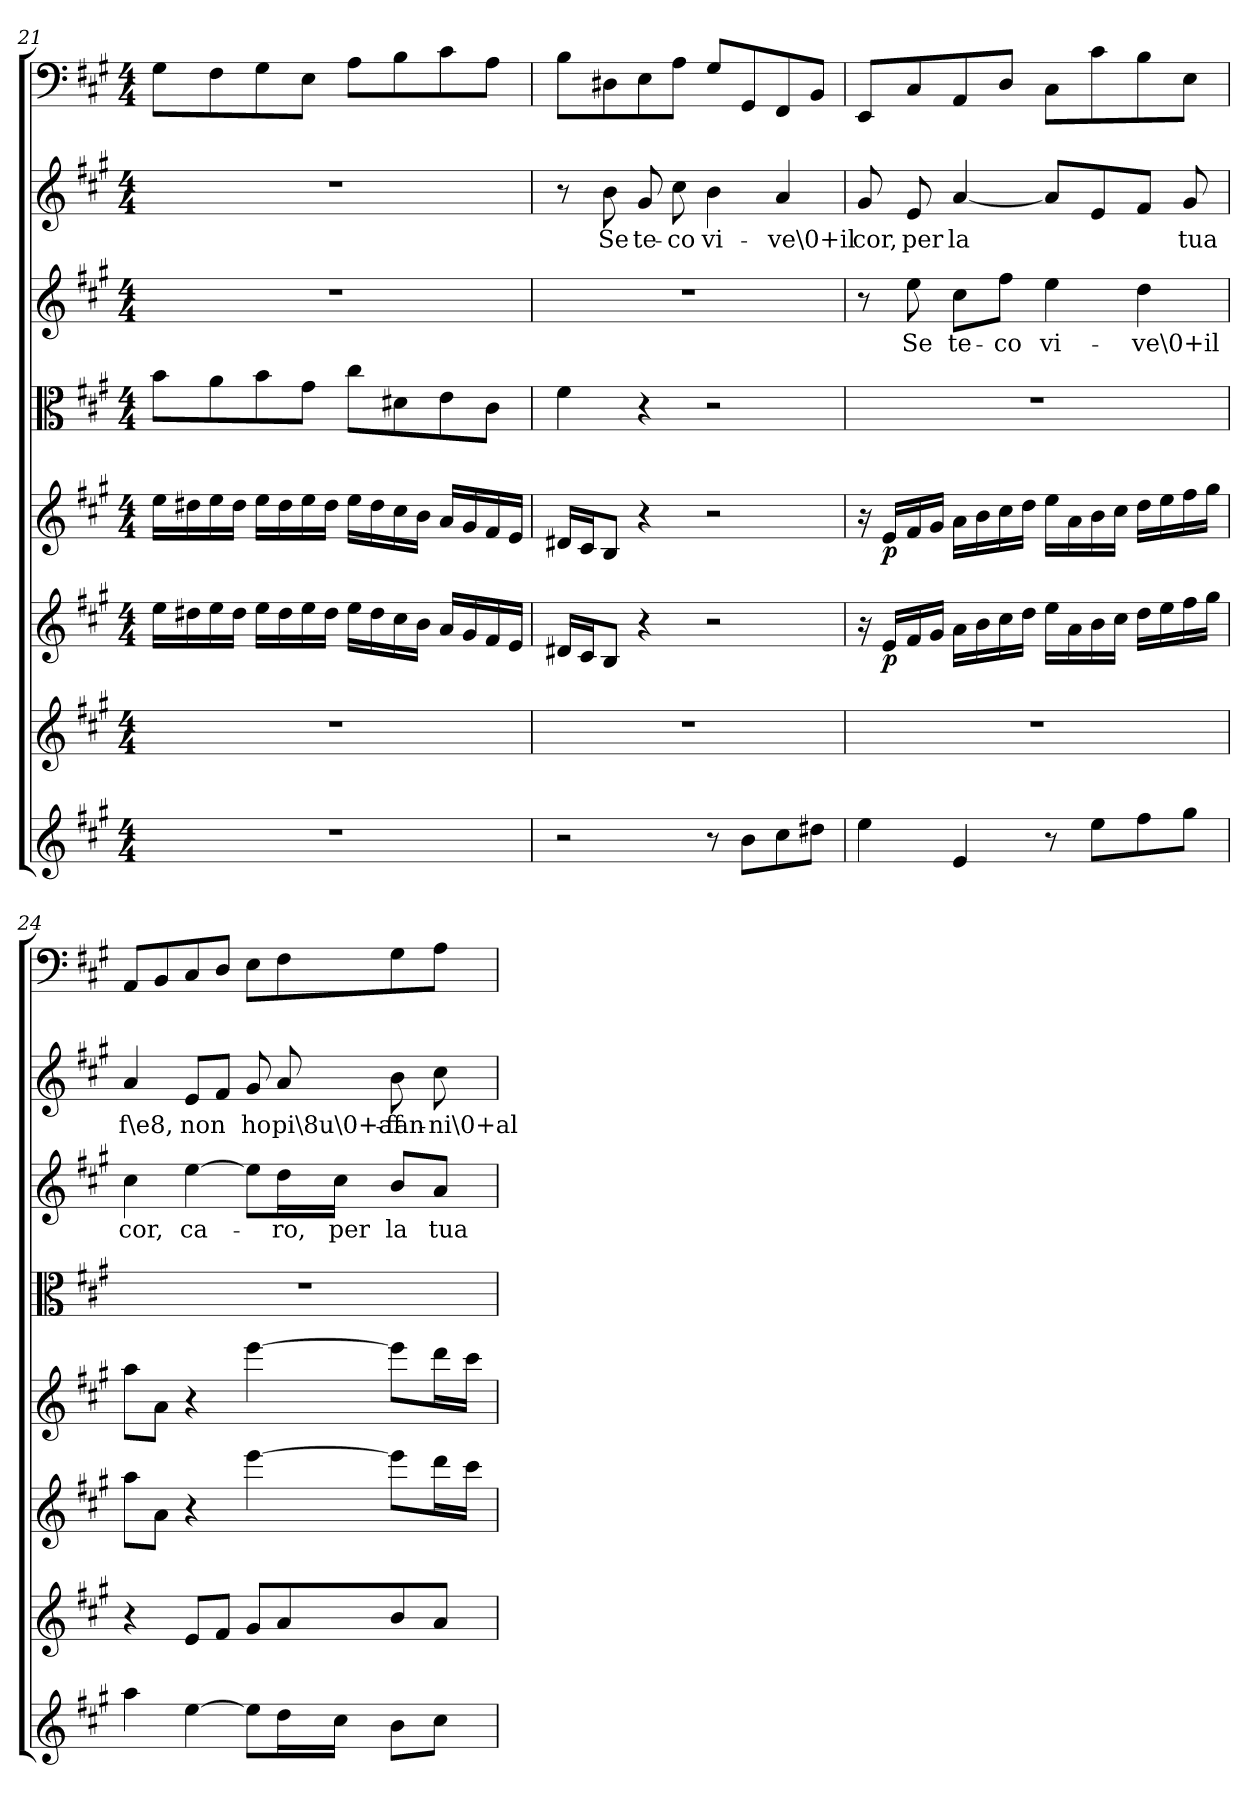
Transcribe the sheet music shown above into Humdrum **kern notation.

**kern	**kern	**kern	**dynam	**kern	**dynam	**kern	**kern	**text	**kern	**text	**kern
*part8	*part7	*part6	*part6	*part5	*part5	*part4	*part3	*part3	*part2	*part2	*part1
*staff8	*staff7	*staff6	*staff6	*staff5	*staff5	*staff4	*staff3	*staff3	*staff2	*staff2	*staff1
*clefG2	*clefG2	*clefG2	*	*clefG2	*	*clefC3	*clefG2	*	*clefG2	*	*clefF4
*k[f#c#g#]	*k[f#c#g#]	*k[f#c#g#]	*	*k[f#c#g#]	*	*k[f#c#g#]	*k[f#c#g#]	*	*k[f#c#g#]	*	*k[f#c#g#]
*A:	*A:	*A:	*	*A:	*	*A:	*A:	*	*A:	*	*A:
*M4/4	*M4/4	*M4/4	*	*M4/4	*	*M4/4	*M4/4	*	*M4/4	*	*M4/4
=21	=21	=21	=21	=21	=21	=21	=21	=21	=21	=21	=21
1r	1r	16ee\LL	.	16ee\LL	.	8b\L	1r	.	1r	.	8G#\L
.	.	16dd#X\	.	16dd#X\	.	.	.	.	.	.	.
.	.	16ee\	.	16ee\	.	8a\	.	.	.	.	8F#\
.	.	16dd#\JJ	.	16dd#\JJ	.	.	.	.	.	.	.
.	.	16ee\LL	.	16ee\LL	.	8b\	.	.	.	.	8G#\
.	.	16dd#\	.	16dd#\	.	.	.	.	.	.	.
.	.	16ee\	.	16ee\	.	8g#\J	.	.	.	.	8E\J
.	.	16dd#\JJ	.	16dd#\JJ	.	.	.	.	.	.	.
.	.	16ee\LL	.	16ee\LL	.	8cc#\L	.	.	.	.	8A\L
.	.	16dd#\	.	16dd#\	.	.	.	.	.	.	.
.	.	16cc#\	.	16cc#\	.	8d#X\	.	.	.	.	8B\
.	.	16b\JJ	.	16b\JJ	.	.	.	.	.	.	.
.	.	16a/LL	.	16a/LL	.	8e\	.	.	.	.	8c#\
.	.	16g#/	.	16g#/	.	.	.	.	.	.	.
.	.	16f#/	.	16f#/	.	8c#\J	.	.	.	.	8A\J
.	.	16e/JJ	.	16e/JJ	.	.	.	.	.	.	.
=22	=22	=22	=22	=22	=22	=22	=22	=22	=22	=22	=22
2r	1r	16d#X/LL	.	16d#X/LL	.	4f#\	1r	.	8r	.	8B\L
.	.	16c#/J	.	16c#/J	.	.	.	.	.	.	.
.	.	8B/J	.	8B/J	.	.	.	.	8b\	Se	8D#X\
.	.	4r	.	4r	.	4r	.	.	8g#/	te-	8E\
.	.	.	.	.	.	.	.	.	8cc#\	-co	8A\J
8r	.	2r	.	2r	.	2r	.	.	4b\	vi-	8G#/L
8b\L	.	.	.	.	.	.	.	.	.	.	8GG#/
8cc#\	.	.	.	.	.	.	.	.	4a/	-ve\0+il	8FF#/
8dd#X\J	.	.	.	.	.	.	.	.	.	.	8BB/J
=23	=23	=23	=23	=23	=23	=23	=23	=23	=23	=23	=23
4ee\	1r	16r	.	16r	.	1r	8r	.	8g#/	cor,	8EE/L
.	.	16e/LL	p	16e/LL	p	.	.	.	.	.	.
.	.	16f#/	.	16f#/	.	.	8ee\	Se	8e/	per	8C#/
.	.	16g#/JJ	.	16g#/JJ	.	.	.	.	.	.	.
4e/	.	16a\LL	.	16a\LL	.	.	8cc#\L	te-	[4a/	la	8AA/
.	.	16b\	.	16b\	.	.	.	.	.	.	.
.	.	16cc#\	.	16cc#\	.	.	8ff#\J	-co	.	.	8D/J
.	.	16dd\JJ	.	16dd\JJ	.	.	.	.	.	.	.
8r	.	16ee\LL	.	16ee\LL	.	.	4ee\	vi-	8a/L]	.	8C#\L
.	.	16a\	.	16a\	.	.	.	.	.	.	.
8ee\L	.	16b\	.	16b\	.	.	.	.	8e/	.	8c#\
.	.	16cc#\JJ	.	16cc#\JJ	.	.	.	.	.	.	.
8ff#\	.	16dd\LL	.	16dd\LL	.	.	4dd\	-ve\0+il	8f#/J	.	8B\
.	.	16ee\	.	16ee\	.	.	.	.	.	.	.
8gg#\J	.	16ff#\	.	16ff#\	.	.	.	.	8g#/	tua	8E\J
.	.	16gg#\JJ	.	16gg#\JJ	.	.	.	.	.	.	.
=24	=24	=24	=24	=24	=24	=24	=24	=24	=24	=24	=24
4aa\	4r	8aa\L	.	8aa\L	.	1r	4cc#\	cor,	4a/	f\e8,	8AA/L
.	.	8a\J	.	8a\J	.	.	.	.	.	.	8BB/
[4ee\	8e/L	4r	.	4r	.	.	[4ee\	ca-	8e/L	non	8C#/
.	8f#/J	.	.	.	.	.	.	.	8f#/J	.	8D/J
8ee\L]	8g#/L	[4eee\	.	[4eee\	.	.	8ee\L]	.	8g#/	ho	8E\L
16dd\L	8a/	.	.	.	.	.	16dd\L	-ro,	8a/	pi\8u\0+af-	8F#\
16cc#\JJ	.	.	.	.	.	.	16cc#\JJ	per	.	.	.
8b\L	8b/	8eee\L]	.	8eee\L]	.	.	8b/L	la	8b\	-fan-	8G#\
8cc#\J	8a/J	16ddd\L	.	16ddd\L	.	.	8a/J	tua	8cc#\	-ni\0+al	8A\J
.	.	16ccc#\JJ	.	16ccc#\JJ	.	.	.	.	.	.	.
=	=	=	=	=	=	=	=	=	=	=	=
*-	*-	*-	*-	*-	*-	*-	*-	*-	*-	*-	*-
